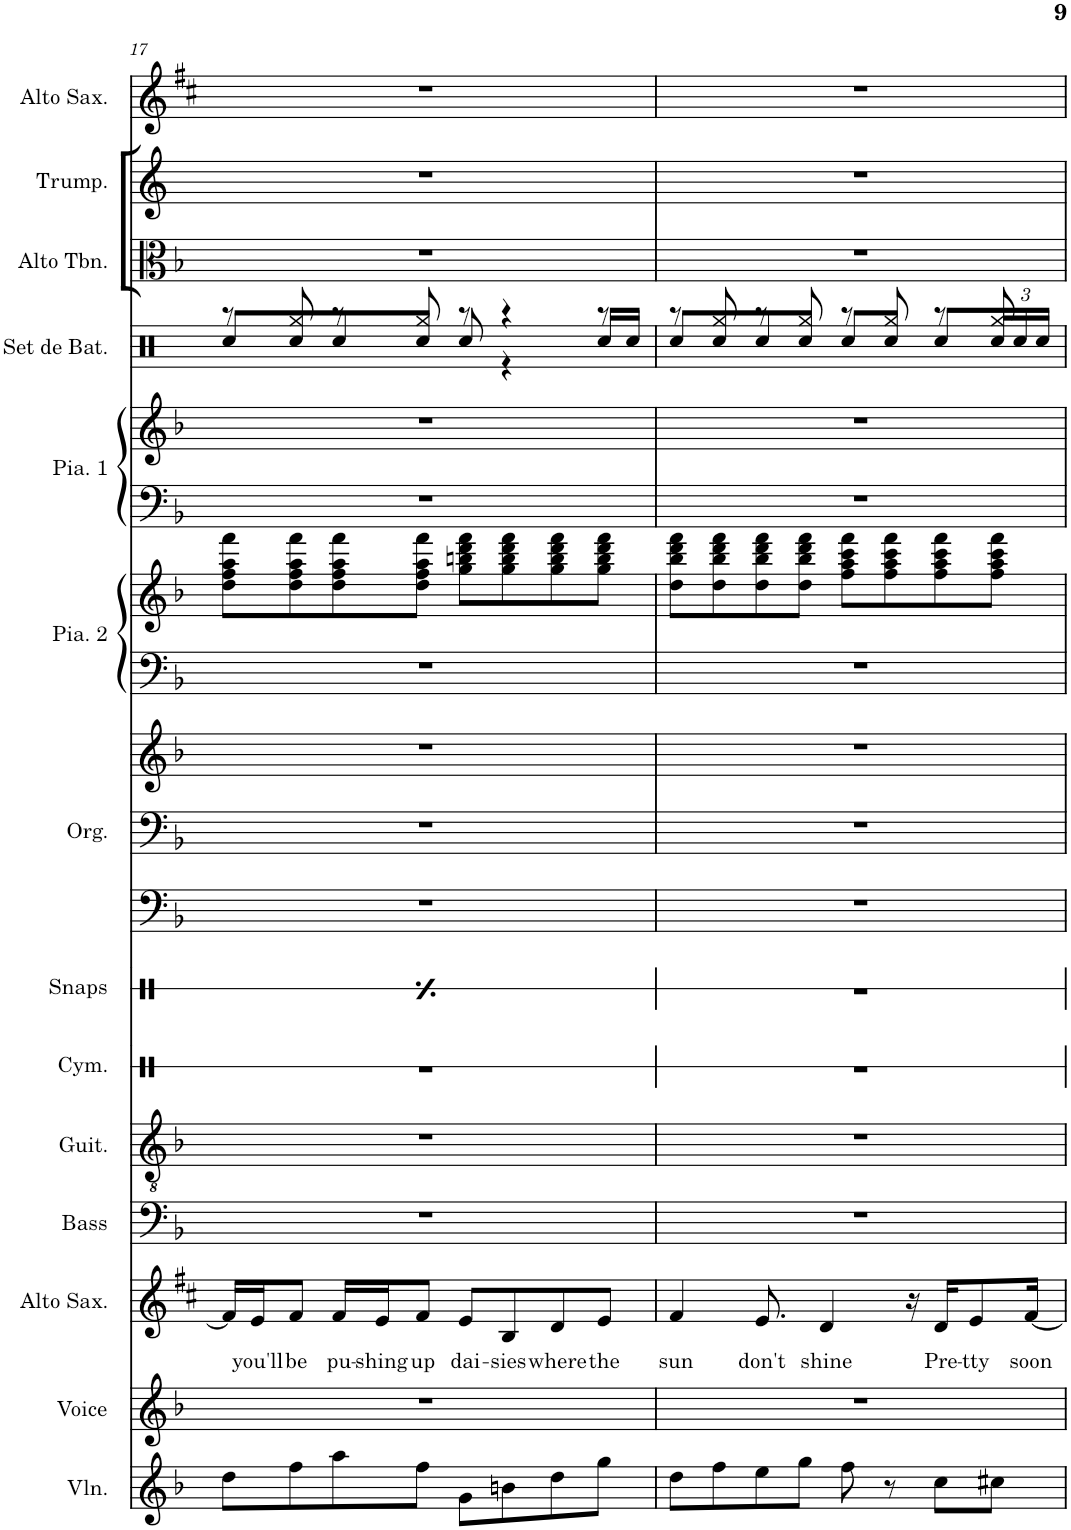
**kern	**kern	**kern	**text	**kern	**kern	**kern	**kern	**kern	**kern	**kern	**kern	**kern	**kern	**kern	**kern	**kern	**kern	**kern
*part14	*part13	*part12	*part12	*part11	*part10	*part9	*part8	*part7	*part7	*part7	*part6	*part6	*part5	*part5	*part4	*part3	*part2	*part1
*staff18	*staff17	*staff16	*staff16	*staff15	*staff14	*staff13	*staff12	*staff11	*staff10	*staff9	*staff8	*staff7	*staff6	*staff5	*staff4	*staff3	*staff2	*staff1
*I"Violin	*I"Voice	*I"Alto Saxophone	*	*I"Electric Bass	*I"Classical Guitar	*I"Cymbales	*I"Snaps	*I"Organ	*	*	*I"Piano 2	*	*I"Piano 1	*	*I"Set de batterie	*I"Alto Trombone	*I"Trumpet	*I"Alto Saxophone
*I'Vln.	*I'Voice	*I'Alto Sax.	*	*I'Bass	*I'Guit.	*I'Cym.	*I'Snaps	*I'Org.	*	*	*I'Pia. 2	*	*I'Pia. 1	*	*I'Set de Bat.	*I'Alto Tbn.	*I'Trump.	*I'Alto Sax.
!!LO:PB:g=z
*clefG2	*clefG2	*clefG2	*	*clefF4	*clefGv2	*clefX	*clefX	*clefF4	*clefF4	*clefG2	*clefF4	*clefG2	*clefF4	*clefG2	*clefX	*clefC3	*clefG2	*clefG2
*	*	*Trd5c9	*	*Trd7c12	*	*	*	*	*	*	*	*	*	*	*	*	*Trd-3c-5	*Trd5c9
*k[b-]	*k[b-]	*k[f#c#]	*	*k[b-]	*k[b-]	*k[]	*k[]	*k[b-]	*k[b-]	*k[b-]	*k[b-]	*k[b-]	*k[b-]	*k[b-]	*k[]	*k[b-]	*k[]	*k[f#c#]
*M4/4	*M4/4	*M4/4	*	*M4/4	*M4/4	*M4/4	*M4/4	*M4/4	*M4/4	*M4/4	*M4/4	*M4/4	*M4/4	*M4/4	*M4/4	*M4/4	*M4/4	*M4/4
=17	=17	=17	=17	=17	=17	=17	=17	=17	=17	=17	=17	=17	=17	=17	=17	=17	=17	=17
*	*	*	*	*	*	*	*^	*	*	*	*	*	*	*	*^	*	*	*
8dd\L	1r	16f#/LL]	.	1r	1r	1r	1r	4r	1r	1r	1r	1r	8dd\ 8ff\ 8aa\ 8fff\L	1r	1r	8r	8Rcc/L	1r	1r	1r
!	!	!	!LO:LY:b	!	!	!	!	!	!	!	!	!	!	!	!	!	!	!	!	!
.	.	16e/J	you'll	.	.	.	.	.	.	.	.	.	.	.	.	.	.	.	.	.
!	!	!	!LO:LY:b	!	!	!	!	!	!	!	!	!	!	!	!	!	!	!	!	!
8ff\	.	8f#/J	be	.	.	.	.	.	.	.	.	.	8dd\ 8ff\ 8aa\ 8fff\	.	.	8Rgg/	8Rcc/	.	.	.
!	!	!	!LO:LY:b	!	!	!	!	!	!	!	!	!	!	!	!	!	!	!	!	!
8aa\	.	16f#/LL	pu-	.	.	.	.	4Re/	.	.	.	.	8dd\ 8ff\ 8aa\ 8fff\	.	.	8r	8Rcc/	.	.	.
!	!	!	!LO:LY:b	!	!	!	!	!	!	!	!	!	!	!	!	!	!	!	!	!
.	.	16e/J	-shing	.	.	.	.	.	.	.	.	.	.	.	.	.	.	.	.	.
!	!	!	!LO:LY:b	!	!	!	!	!	!	!	!	!	!	!	!	!	!	!	!	!
8ff\J	.	8f#/J	up	.	.	.	.	.	.	.	.	.	8dd\ 8ff\ 8aa\ 8fff\J	.	.	8Rgg/	8Rcc/J	.	.	.
!	!	!	!LO:LY:b	!	!	!	!	!	!	!	!	!	!	!	!	!	!	!	!	!
8g\L	.	8e/L	dai-	.	.	.	.	4r	.	.	.	.	8gg\ 8bbn\ 8ddd\ 8fff\L	.	.	8r	8Rcc/	.	.	.
!	!	!	!LO:LY:b	!	!	!	!	!	!	!	!	!	!	!	!	!	!	!	!	!
8bn\	.	8B/	-sies	.	.	.	.	.	.	.	.	.	8gg\ 8bb\ 8ddd\ 8fff\	.	.	4r	4r	.	.	.
!	!	!	!LO:LY:b	!	!	!	!	!	!	!	!	!	!	!	!	!	!	!	!	!
8dd\	.	8d/	where	.	.	.	.	4Re/	.	.	.	.	8gg\ 8bb\ 8ddd\ 8fff\	.	.	.	.	.	.	.
!	!	!	!LO:LY:b	!	!	!	!	!	!	!	!	!	!	!	!	!	!	!	!	!
8gg\J	.	8e/J	the	.	.	.	.	.	.	.	.	.	8gg\ 8bb\ 8ddd\ 8fff\J	.	.	8r	16Rcc/LL	.	.	.
.	.	.	.	.	.	.	.	.	.	.	.	.	.	.	.	.	16Rcc/JJ	.	.	.
*	*	*	*	*	*	*	*v	*v	*	*	*	*	*	*	*	*	*	*	*	*
=18	=18	=18	=18	=18	=18	=18	=18	=18	=18	=18	=18	=18	=18	=18	=18	=18	=18	=18	=18
!	!	!	!LO:LY:b	!	!	!	!	!	!	!	!	!	!	!	!	!	!	!	!
8dd\L	1r	4f#/	sun	1r	1r	1r	1r	1r	1r	1r	1r	8dd\ 8bb-\ 8ddd\ 8fff\L	1r	1r	8r	8Rcc/L	1r	1r	1r
8ff\	.	.	.	.	.	.	.	.	.	.	.	8dd\ 8bb-\ 8ddd\ 8fff\	.	.	8Rgg/	8Rcc/	.	.	.
!	!	!	!LO:LY:b	!	!	!	!	!	!	!	!	!	!	!	!	!	!	!	!
8ee\	.	8.e/	don't	.	.	.	.	.	.	.	.	8dd\ 8bb-\ 8ddd\ 8fff\	.	.	8r	8Rcc/	.	.	.
8gg\J	.	.	.	.	.	.	.	.	.	.	.	8dd\ 8bb-\ 8ddd\ 8fff\J	.	.	8Rgg/	8Rcc/J	.	.	.
!	!	!	!LO:LY:b	!	!	!	!	!	!	!	!	!	!	!	!	!	!	!	!
.	.	4d/	shine	.	.	.	.	.	.	.	.	.	.	.	.	.	.	.	.
8ff\	.	.	.	.	.	.	.	.	.	.	.	8ff\ 8aa\ 8ccc\ 8fff\L	.	.	8r	8Rcc/L	.	.	.
8r	.	.	.	.	.	.	.	.	.	.	.	8ff\ 8aa\ 8ccc\ 8fff\	.	.	8Rgg/	8Rcc/J	.	.	.
.	.	16r	.	.	.	.	.	.	.	.	.	.	.	.	.	.	.	.	.
!	!	!	!LO:LY:b	!	!	!	!	!	!	!	!	!	!	!	!	!	!	!	!
8cc\L	.	16d/KL	Pre-	.	.	.	.	.	.	.	.	8ff\ 8aa\ 8ccc\ 8fff\	.	.	8r	8Rcc/L	.	.	.
!	!	!	!LO:LY:b	!	!	!	!	!	!	!	!	!	!	!	!	!	!	!	!
.	.	8e/	-tty	.	.	.	.	.	.	.	.	.	.	.	.	.	.	.	.
*	*	*	*	*	*	*	*	*	*	*	*	*	*	*	*	*Xbrackettup	*	*	*
8cc#X\J	.	.	.	.	.	.	.	.	.	.	.	8ff\ 8aa\ 8ccc\ 8fff\J	.	.	8Rgg/	24Rcc/L	.	.	.
.	.	.	.	.	.	.	.	.	.	.	.	.	.	.	.	24Rcc/	.	.	.
!	!	!	!LO:LY:b	!	!	!	!	!	!	!	!	!	!	!	!	!	!	!	!
.	.	[16f#/Jk	soon	.	.	.	.	.	.	.	.	.	.	.	.	.	.	.	.
.	.	.	.	.	.	.	.	.	.	.	.	.	.	.	.	24Rcc/JJ	.	.	.
*	*	*	*	*	*	*	*	*	*	*	*	*	*	*	*v	*v	*	*	*
=	=	=	=	=	=	=	=	=	=	=	=	=	=	=	=	=	=	=
*-	*-	*-	*-	*-	*-	*-	*-	*-	*-	*-	*-	*-	*-	*-	*-	*-	*-	*-
